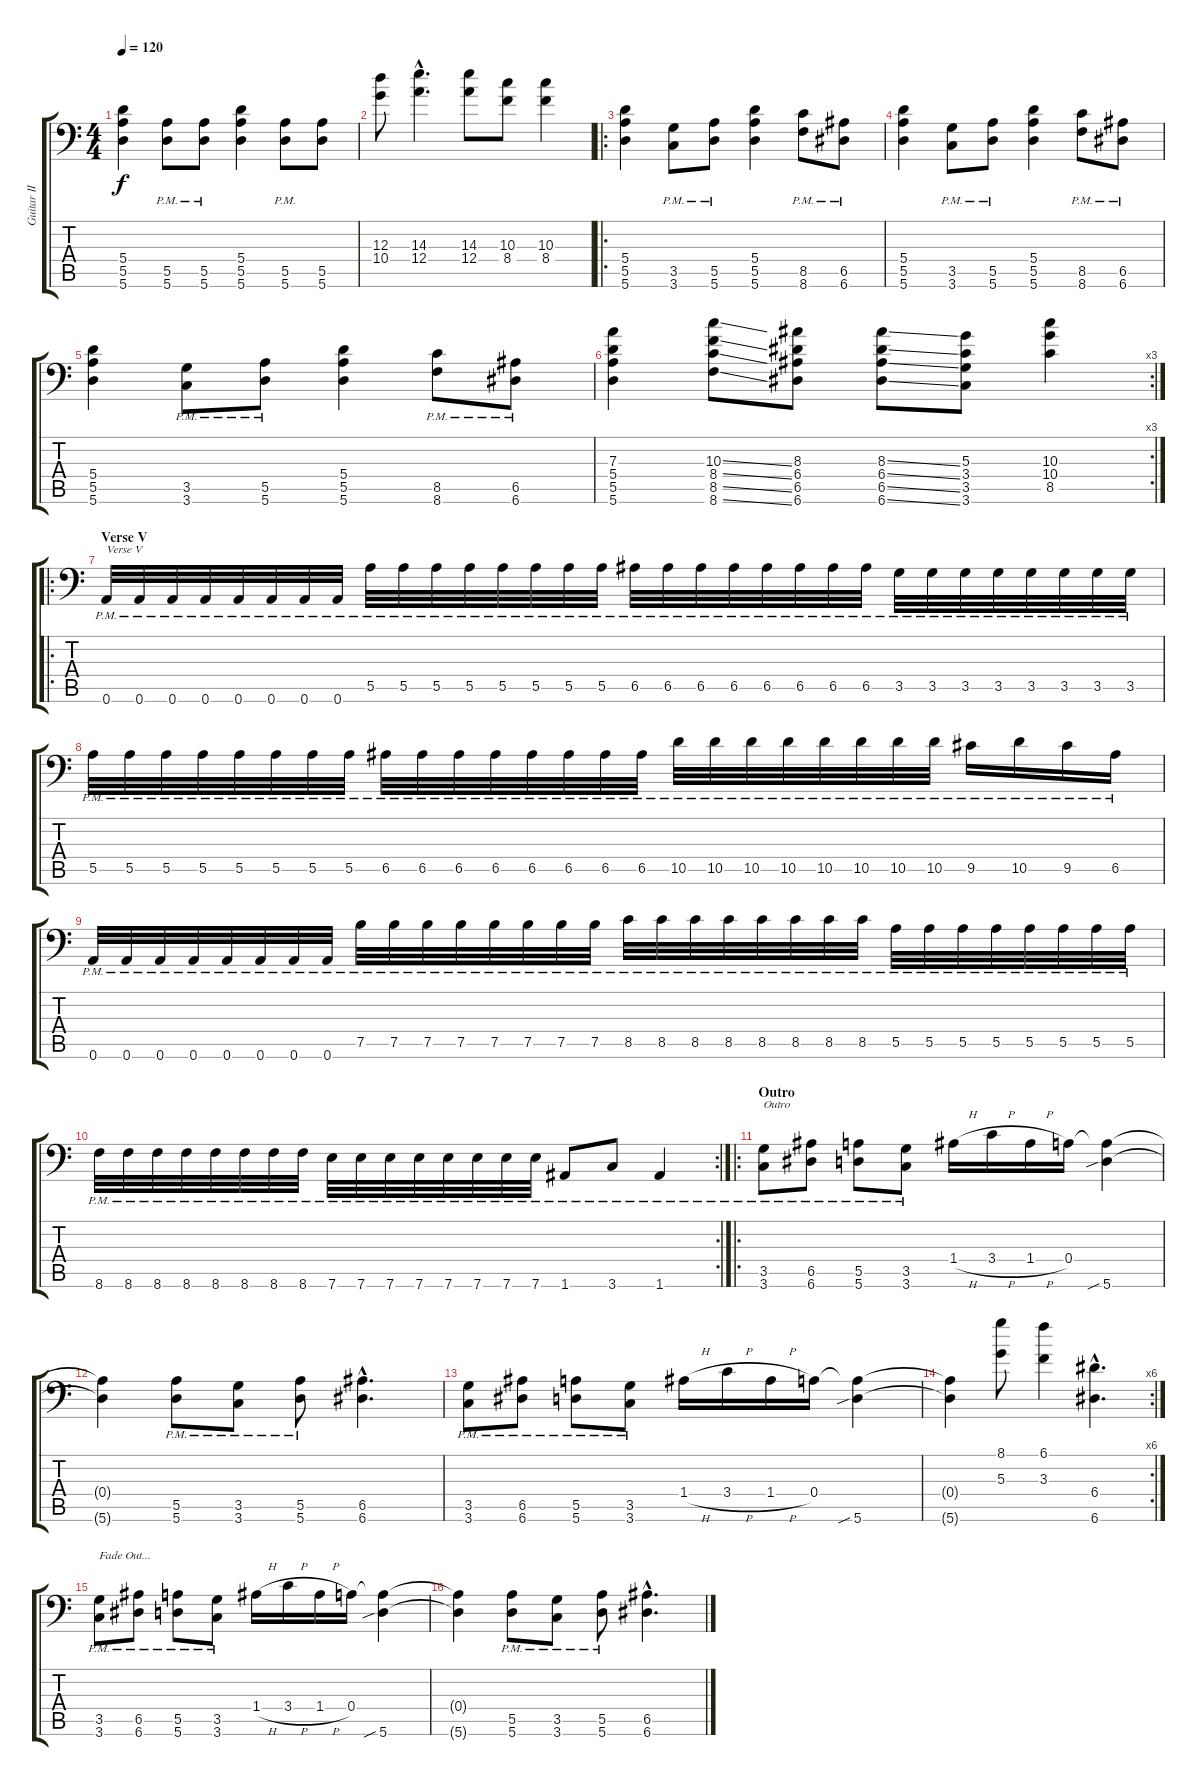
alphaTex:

\track ("Guitar II [Dallas Toler-Wade]" "Guitar II ") {instrument distortionguitar}
\staff {score tabs}
\tuning (B3 Gb3 D3 A2 E2 A1) {hide}
\ts (4 4)
\tempo 120
\clef f4
\ks c
(5.4 5.5 5.6).4{dy f} (5.5{pm} 5.6{pm}).8 (5.5{pm} 5.6{pm}).8 (5.4 5.5 5.6).4 (5.5{pm} 5.6{pm}).8 (5.5 5.6).8 |
(12.3 10.4).8 (14.3{hac} 12.4{hac}).4{d} (14.3 12.4).8 (10.3 8.4).8 (10.3 8.4).4 |
\ro
(5.4 5.5 5.6).4 (3.5{pm} 3.6{pm}).8 (5.5{pm} 5.6{pm}).8 (5.4 5.5 5.6).4 (8.5{pm} 8.6{pm}).8 (6.5{pm} 6.6{pm}).8 |
(5.4 5.5 5.6).4 (3.5{pm} 3.6{pm}).8 (5.5{pm} 5.6{pm}).8 (5.4 5.5 5.6).4 (8.5{pm} 8.6{pm}).8 (6.5{pm} 6.6{pm}).8 |
(5.4 5.5 5.6).4 (3.5{pm} 3.6{pm}).8 (5.5{pm} 5.6{pm}).8 (5.4 5.5 5.6).4 (8.5{pm} 8.6{pm}).8 (6.5{pm} 6.6{pm}).8 |
\rc 3
(7.3 5.4 5.5 5.6).4 (10.3{ss} 8.4{ss} 8.5{ss} 8.6{ss}).8 (8.3 6.4 6.5 6.6).8 (8.3{ss} 6.4{ss} 6.5{ss} 6.6{ss}).8 (5.3 3.4 3.5 3.6).8 (10.3 10.4 8.5).4 |
\ro
\section ("" "Verse V")
0.6{pm}.32{txt "Verse V"} 0.6{pm}.32 0.6{pm}.32 0.6{pm}.32 0.6{pm}.32 0.6{pm}.32 0.6{pm}.32 0.6{pm}.32 5.5{pm}.32 5.5{pm}.32 5.5{pm}.32 5.5{pm}.32 5.5{pm}.32 5.5{pm}.32 5.5{pm}.32 5.5{pm}.32 6.5{pm}.32 6.5{pm}.32 6.5{pm}.32 6.5{pm}.32 6.5{pm}.32 6.5{pm}.32 6.5{pm}.32 6.5{pm}.32 3.5{pm}.32 3.5{pm}.32 3.5{pm}.32 3.5{pm}.32 3.5{pm}.32 3.5{pm}.32 3.5{pm}.32 3.5{pm}.32 |
5.5{pm}.32 5.5{pm}.32 5.5{pm}.32 5.5{pm}.32 5.5{pm}.32 5.5{pm}.32 5.5{pm}.32 5.5{pm}.32 6.5{pm}.32 6.5{pm}.32 6.5{pm}.32 6.5{pm}.32 6.5{pm}.32 6.5{pm}.32 6.5{pm}.32 6.5{pm}.32 10.5{pm}.32 10.5{pm}.32 10.5{pm}.32 10.5{pm}.32 10.5{pm}.32 10.5{pm}.32 10.5{pm}.32 10.5{pm}.32 9.5{pm}.16 10.5{pm}.16 9.5{pm}.16 6.5{pm}.16 |
0.6{pm}.32 0.6{pm}.32 0.6{pm}.32 0.6{pm}.32 0.6{pm}.32 0.6{pm}.32 0.6{pm}.32 0.6{pm}.32 7.5{pm}.32 7.5{pm}.32 7.5{pm}.32 7.5{pm}.32 7.5{pm}.32 7.5{pm}.32 7.5{pm}.32 7.5{pm}.32 8.5{pm}.32 8.5{pm}.32 8.5{pm}.32 8.5{pm}.32 8.5{pm}.32 8.5{pm}.32 8.5{pm}.32 8.5{pm}.32 5.5{pm}.32 5.5{pm}.32 5.5{pm}.32 5.5{pm}.32 5.5{pm}.32 5.5{pm}.32 5.5{pm}.32 5.5{pm}.32 |
\rc 2
8.6{pm}.32 8.6{pm}.32 8.6{pm}.32 8.6{pm}.32 8.6{pm}.32 8.6{pm}.32 8.6{pm}.32 8.6{pm}.32 7.6{pm}.32 7.6{pm}.32 7.6{pm}.32 7.6{pm}.32 7.6{pm}.32 7.6{pm}.32 7.6{pm}.32 7.6{pm}.32 1.6{pm}.8 3.6{pm}.8 1.6{pm}.4 |
\ro
\section ("" "Outro")
(3.5{pm} 3.6{pm}).8{txt "Outro"} (6.5{pm} 6.6{pm}).8 (5.5{pm} 5.6{pm}).8 (3.5{pm} 3.6{pm}).8 1.4{h}.16 3.4{h}.16 1.4{h}.16 0.4.16 (0.4{t} 5.6{sib}).4 |
(0.4{t} 5.6{t}).4 (5.5{pm} 5.6{pm}).8 (3.5{pm} 3.6{pm}).8 (5.5{pm} 5.6{pm}).8 (6.5{hac} 6.6{hac}).4{d} |
(3.5{pm} 3.6{pm}).8 (6.5{pm} 6.6{pm}).8 (5.5{pm} 5.6{pm}).8 (3.5{pm} 3.6{pm}).8 1.4{h}.16 3.4{h}.16 1.4{h}.16 0.4.16 (0.4{t} 5.6{sib}).4 |
\rc 6
(0.4{t} 5.6{t}).4 (8.1 5.3).8 (6.1 3.3).4 (6.4{hac} 6.6{hac}).4{d} |
(3.5{pm} 3.6{pm}).8{txt "Fade Out..."} (6.5{pm} 6.6{pm}).8 (5.5{pm} 5.6{pm}).8 (3.5{pm} 3.6{pm}).8 1.4{h}.16 3.4{h}.16 1.4{h}.16 0.4.16 (0.4{t} 5.6{sib}).4 |
(0.4{t} 5.6{t}).4 (5.5{pm} 5.6{pm}).8 (3.5{pm} 3.6{pm}).8 (5.5{pm} 5.6{pm}).8 (6.5{hac} 6.6{hac}).4{d}
